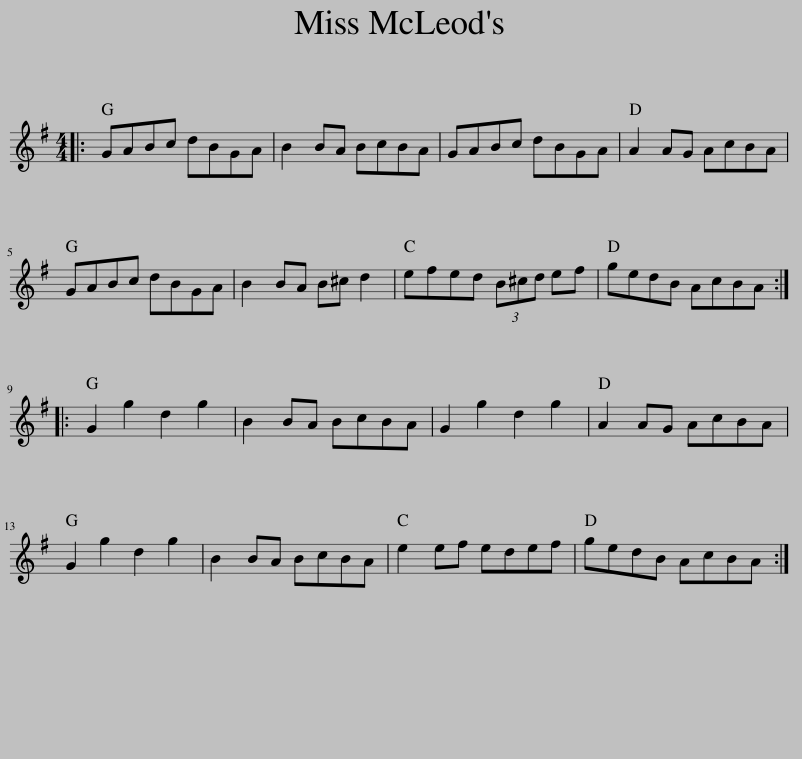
X:1
L:1/8
M:4/4
I:linebreak $
K:G
V:1 treble
V:1
|: GABc dBGA | B2 BA BcBA | GABc dBGA | A2 AG AcBA |$ GABc dBGA | %5
 B2 BA B^c d2 | efed (3B^cd ef | gedB AcBA ::$ G2 g2 d2 g2 | B2 BA BcBA | %10
 G2 g2 d2 g2 | A2 AG AcBA |$ G2 g2 d2 g2 | B2 BA BcBA | e2 ef edef | %15
 gedB AcBA :| %16
